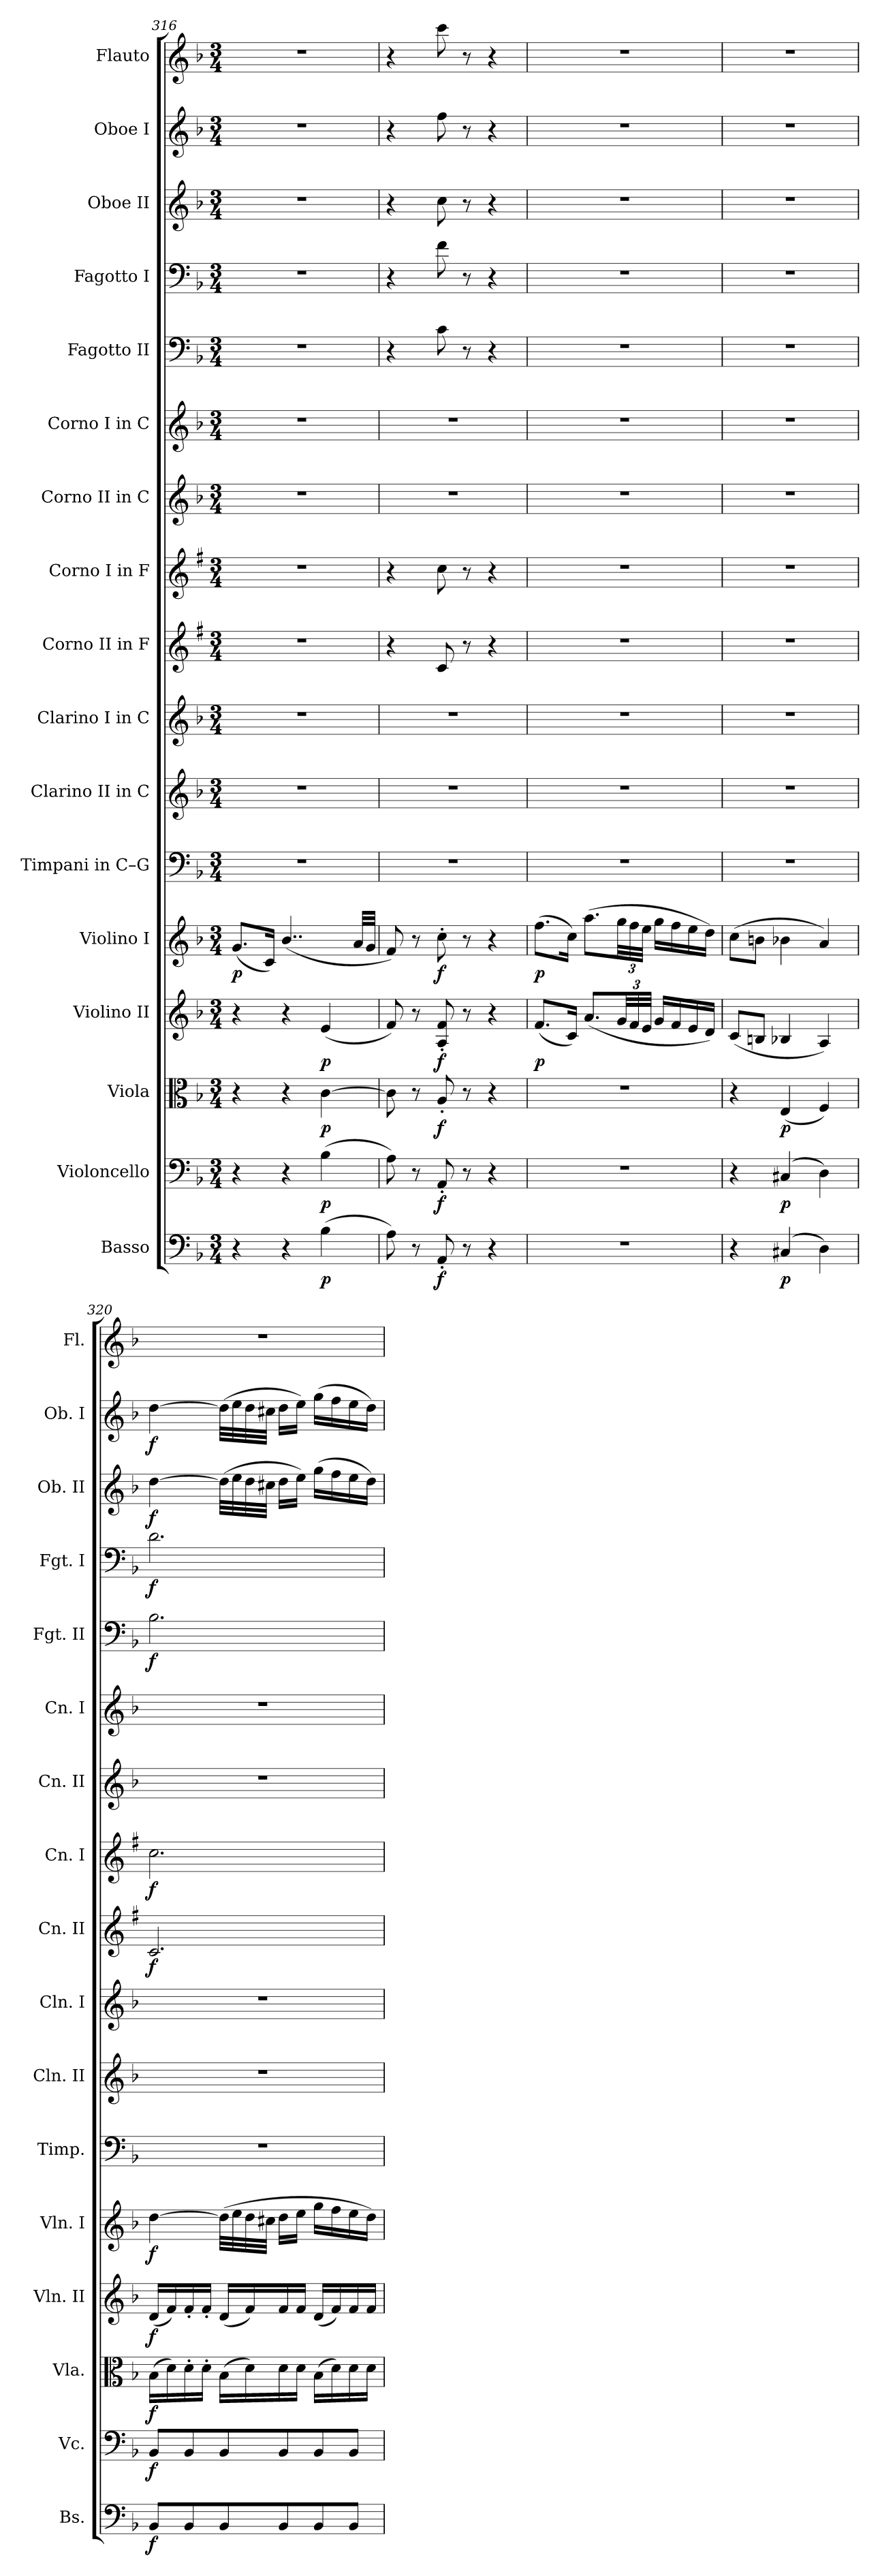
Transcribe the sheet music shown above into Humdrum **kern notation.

**kern	**dynam	**kern	**dynam	**kern	**dynam	**kern	**dynam	**kern	**dynam	**kern	**kern	**kern	**kern	**dynam	**kern	**dynam	**kern	**kern	**kern	**dynam	**kern	**dynam	**kern	**dynam	**kern	**dynam	**kern
*part17	*part17	*part16	*part16	*part15	*part15	*part14	*part14	*part13	*part13	*part12	*part11	*part10	*part9	*part9	*part8	*part8	*part7	*part6	*part5	*part5	*part4	*part4	*part3	*part3	*part2	*part2	*part1
*staff17	*staff17	*staff16	*staff16	*staff15	*staff15	*staff14	*staff14	*staff13	*staff13	*staff12	*staff11	*staff10	*staff9	*staff9	*staff8	*staff8	*staff7	*staff6	*staff5	*staff5	*staff4	*staff4	*staff3	*staff3	*staff2	*staff2	*staff1
*I"Basso	*	*I"Violoncello	*	*I"Viola	*	*I"Violino II	*	*I"Violino I	*	*I"Timpani in C–G	*I"Clarino II in C	*I"Clarino I in C	*I"Corno II in F	*	*I"Corno I in F	*	*I"Corno II in C	*I"Corno I in C	*I"Fagotto II	*	*I"Fagotto I	*	*I"Oboe II	*	*I"Oboe I	*	*I"Flauto
*I'Bs.	*	*I'Vc.	*	*I'Vla.	*	*I'Vln. II	*	*I'Vln. I	*	*I'Timp.	*I'Cln. II	*I'Cln. I	*I'Cn. II	*	*I'Cn. I	*	*I'Cn. II	*I'Cn. I	*I'Fgt. II	*	*I'Fgt. I	*	*I'Ob. II	*	*I'Ob. I	*	*I'Fl.
*clefF4	*	*clefF4	*	*clefC3	*	*clefG2	*	*clefG2	*	*clefF4	*clefG2	*clefG2	*clefG2	*	*clefG2	*	*clefG2	*clefG2	*clefF4	*	*clefF4	*	*clefG2	*	*clefG2	*	*clefG2
*ITrd7c12	*	*	*	*	*	*	*	*	*	*	*	*	*ITrd4c7	*	*ITrd4c7	*	*ITrd7c12	*ITrd7c12	*	*	*	*	*	*	*	*	*
*k[b-]	*	*k[b-]	*	*k[b-]	*	*k[b-]	*	*k[b-]	*	*k[b-]	*k[b-]	*k[b-]	*k[]	*	*k[]	*	*k[b-]	*k[b-]	*k[b-]	*	*k[b-]	*	*k[b-]	*	*k[b-]	*	*k[b-]
*M3/4	*	*M3/4	*	*M3/4	*	*M3/4	*	*M3/4	*	*M3/4	*M3/4	*M3/4	*M3/4	*	*M3/4	*	*M3/4	*M3/4	*M3/4	*	*M3/4	*	*M3/4	*	*M3/4	*	*M3/4
=316	=316	=316	=316	=316	=316	=316	=316	=316	=316	=316	=316	=316	=316	=316	=316	=316	=316	=316	=316	=316	=316	=316	=316	=316	=316	=316	=316
!	!	!	!	!	!	!	!	!	!LO:DY:b	!	!	!	!	!	!	!	!	!	!	!	!	!	!	!	!	!	!
4r	.	4r	.	4r	.	4r	.	(8.g/L	p	2.r	2.r	2.r	2.r	.	2.r	.	2.r	2.r	2.r	.	2.r	.	2.r	.	2.r	.	2.r
.	.	.	.	.	.	.	.	16c/Jk)	.	.	.	.	.	.	.	.	.	.	.	.	.	.	.	.	.	.	.
4r	.	4r	.	4r	.	4r	.	(4..b-/	.	.	.	.	.	.	.	.	.	.	.	.	.	.	.	.	.	.	.
!	!LO:DY:b	!	!LO:DY:b	!	!LO:DY:b	!	!LO:DY:b	!	!	!	!	!	!	!	!	!	!	!	!	!	!	!	!	!	!	!	!
(4BB-\	p	(4B-\	p	[4c\	p	(4e/	p	.	.	.	.	.	.	.	.	.	.	.	.	.	.	.	.	.	.	.	.
.	.	.	.	.	.	.	.	32a/LLL	.	.	.	.	.	.	.	.	.	.	.	.	.	.	.	.	.	.	.
.	.	.	.	.	.	.	.	32g/JJJ	.	.	.	.	.	.	.	.	.	.	.	.	.	.	.	.	.	.	.
=317	=317	=317	=317	=317	=317	=317	=317	=317	=317	=317	=317	=317	=317	=317	=317	=317	=317	=317	=317	=317	=317	=317	=317	=317	=317	=317	=317
8AA\)	.	8A\)	.	8c\]	.	8f/)	.	8f/)	.	2.r	2.r	2.r	4r	.	4r	.	2.r	2.r	4r	.	4r	.	4r	.	4r	.	4r
8r	.	8r	.	8r	.	8r	.	8r	.	.	.	.	.	.	.	.	.	.	.	.	.	.	.	.	.	.	.
!	!LO:DY:b	!	!LO:DY:b	!	!LO:DY:b	!	!LO:DY:b	!	!LO:DY:b	!	!	!	!	!	!	!	!	!	!	!	!	!	!	!	!	!	!
8AAA'/	f	8AA'/	f	8A'/	f	8A/' 8f/'	f	8cc'\	f	.	.	.	8F/	.	8f\	.	.	.	8c\	.	8f\	.	8cc\	.	8ff\	.	8ccc\
8r	.	8r	.	8r	.	8r	.	8r	.	.	.	.	8r	.	8r	.	.	.	8r	.	8r	.	8r	.	8r	.	8r
4r	.	4r	.	4r	.	4r	.	4r	.	.	.	.	4r	.	4r	.	.	.	4r	.	4r	.	4r	.	4r	.	4r
=318	=318	=318	=318	=318	=318	=318	=318	=318	=318	=318	=318	=318	=318	=318	=318	=318	=318	=318	=318	=318	=318	=318	=318	=318	=318	=318	=318
!	!	!	!	!	!	!	!LO:DY:b	!	!LO:DY:b	!	!	!	!	!	!	!	!	!	!	!	!	!	!	!	!	!	!
2.r	.	2.r	.	2.r	.	(8.f/L	p	(8.ff\L	p	2.r	2.r	2.r	2.r	.	2.r	.	2.r	2.r	2.r	.	2.r	.	2.r	.	2.r	.	2.r
.	.	.	.	.	.	16c/Jk)	.	16cc\Jk)	.	.	.	.	.	.	.	.	.	.	.	.	.	.	.	.	.	.	.
.	.	.	.	.	.	(8.a/L	.	(8.aa\L	.	.	.	.	.	.	.	.	.	.	.	.	.	.	.	.	.	.	.
*	*	*	*	*	*	*Xbrackettup	*	*Xbrackettup	*	*	*	*	*	*	*	*	*	*	*	*	*	*	*	*	*	*	*
.	.	.	.	.	.	48g/LL	.	48gg\LL	.	.	.	.	.	.	.	.	.	.	.	.	.	.	.	.	.	.	.
.	.	.	.	.	.	48f/	.	48ff\	.	.	.	.	.	.	.	.	.	.	.	.	.	.	.	.	.	.	.
.	.	.	.	.	.	48e/JJJ	.	48ee\JJJ	.	.	.	.	.	.	.	.	.	.	.	.	.	.	.	.	.	.	.
.	.	.	.	.	.	16g/LL	.	16gg\LL	.	.	.	.	.	.	.	.	.	.	.	.	.	.	.	.	.	.	.
.	.	.	.	.	.	16f/	.	16ff\	.	.	.	.	.	.	.	.	.	.	.	.	.	.	.	.	.	.	.
.	.	.	.	.	.	16e/	.	16ee\	.	.	.	.	.	.	.	.	.	.	.	.	.	.	.	.	.	.	.
.	.	.	.	.	.	16d/JJ)	.	16dd\JJ)	.	.	.	.	.	.	.	.	.	.	.	.	.	.	.	.	.	.	.
!!LO:PB:g=z
=319	=319	=319	=319	=319	=319	=319	=319	=319	=319	=319	=319	=319	=319	=319	=319	=319	=319	=319	=319	=319	=319	=319	=319	=319	=319	=319	=319
4r	.	4r	.	4r	.	(8c/L	.	(8cc\L	.	2.r	2.r	2.r	2.r	.	2.r	.	2.r	2.r	2.r	.	2.r	.	2.r	.	2.r	.	2.r
.	.	.	.	.	.	8Bn/J	.	8bn\J	.	.	.	.	.	.	.	.	.	.	.	.	.	.	.	.	.	.	.
!	!LO:DY:b	!	!LO:DY:b	!	!LO:DY:b	!	!	!	!	!	!	!	!	!	!	!	!	!	!	!	!	!	!	!	!	!	!
(4CC#X/	p	(4C#X/	p	(4E/	p	4B-X/	.	4b-X\	.	.	.	.	.	.	.	.	.	.	.	.	.	.	.	.	.	.	.
4DD\)	.	4D\)	.	4F/)	.	4A/)	.	4a/)	.	.	.	.	.	.	.	.	.	.	.	.	.	.	.	.	.	.	.
=320	=320	=320	=320	=320	=320	=320	=320	=320	=320	=320	=320	=320	=320	=320	=320	=320	=320	=320	=320	=320	=320	=320	=320	=320	=320	=320	=320
!	!LO:DY:b	!	!LO:DY:b	!	!LO:DY:b	!	!LO:DY:b	!	!LO:DY:b	!	!	!	!	!LO:DY:b	!	!LO:DY:b	!	!	!	!LO:DY:b	!	!LO:DY:b	!	!LO:DY:b	!	!LO:DY:b	!
8BBB-/L	f	8BB-/L	f	(16B-\LL	f	(16d/LL	f	[4dd\	f	2.r	2.r	2.r	2.F/	f	2.f\	f	2.r	2.r	2.B-\	f	2.d\	f	[4dd\	f	[4dd\	f	2.r
.	.	.	.	16d\)	.	16f/)	.	.	.	.	.	.	.	.	.	.	.	.	.	.	.	.	.	.	.	.	.
8BBB-/	.	8BB-/	.	16d'\	.	16f'/	.	.	.	.	.	.	.	.	.	.	.	.	.	.	.	.	.	.	.	.	.
.	.	.	.	16d'\JJ	.	16f'/JJ	.	.	.	.	.	.	.	.	.	.	.	.	.	.	.	.	.	.	.	.	.
8BBB-/	.	8BB-/	.	(16B-\LL	.	(16d/LL	.	(32dd\LLL]	.	.	.	.	.	.	.	.	.	.	.	.	.	.	(32dd\LLL]	.	(32dd\LLL]	.	.
.	.	.	.	.	.	.	.	32ee\	.	.	.	.	.	.	.	.	.	.	.	.	.	.	32ee\	.	32ee\	.	.
.	.	.	.	16d\)	.	16f/)	.	32dd\	.	.	.	.	.	.	.	.	.	.	.	.	.	.	32dd\	.	32dd\	.	.
.	.	.	.	.	.	.	.	32cc#X\JJJ	.	.	.	.	.	.	.	.	.	.	.	.	.	.	32cc#X\JJJ	.	32cc#X\JJJ	.	.
8BBB-/	.	8BB-/	.	16d\	.	16f/	.	16dd\LL	.	.	.	.	.	.	.	.	.	.	.	.	.	.	16dd\LL	.	16dd\LL	.	.
.	.	.	.	16d\JJ	.	16f/JJ	.	16ee\JJ	.	.	.	.	.	.	.	.	.	.	.	.	.	.	16ee\JJ)	.	16ee\JJ)	.	.
8BBB-/	.	8BB-/	.	(16B-\LL	.	(16d/LL	.	16gg\LL	.	.	.	.	.	.	.	.	.	.	.	.	.	.	(16gg\LL	.	(16gg\LL	.	.
.	.	.	.	16d\)	.	16f/)	.	16ff\	.	.	.	.	.	.	.	.	.	.	.	.	.	.	16ff\	.	16ff\	.	.
8BBB-/J	.	8BB-/J	.	16d\	.	16f/	.	16ee\	.	.	.	.	.	.	.	.	.	.	.	.	.	.	16ee\	.	16ee\	.	.
.	.	.	.	16d\JJ	.	16f/JJ	.	16dd\JJ)	.	.	.	.	.	.	.	.	.	.	.	.	.	.	16dd\JJ)	.	16dd\JJ)	.	.
=	=	=	=	=	=	=	=	=	=	=	=	=	=	=	=	=	=	=	=	=	=	=	=	=	=	=	=
*-	*-	*-	*-	*-	*-	*-	*-	*-	*-	*-	*-	*-	*-	*-	*-	*-	*-	*-	*-	*-	*-	*-	*-	*-	*-	*-	*-
